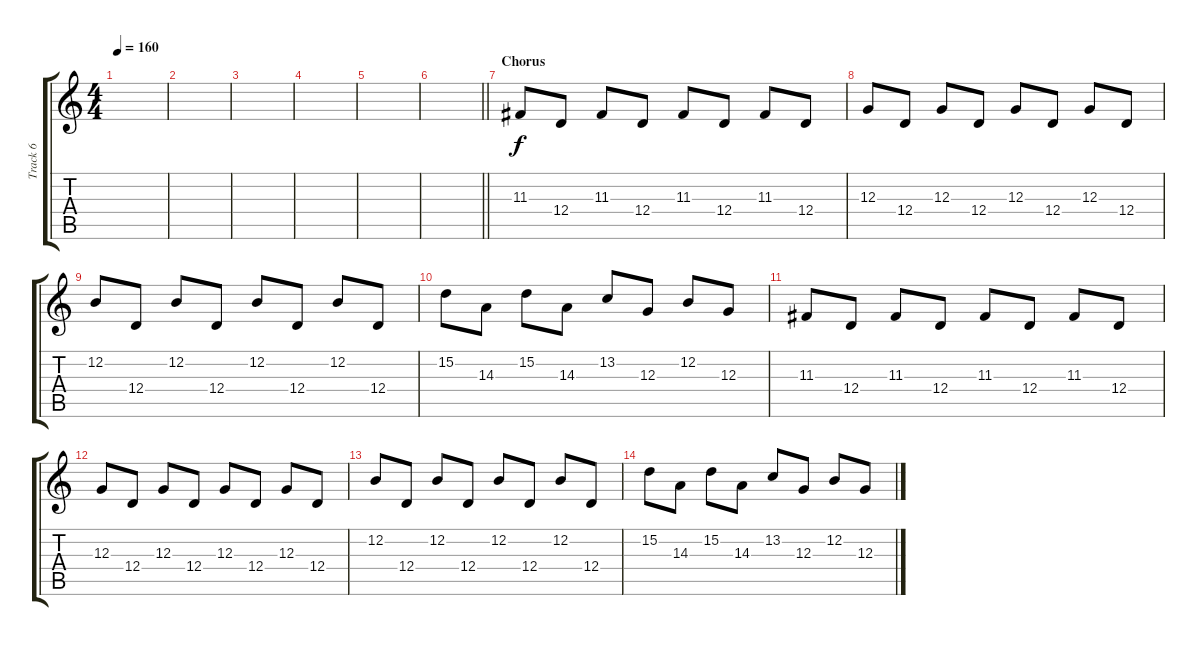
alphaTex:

\track ("Track 6" "Track 6") {instrument lead2sawtooth}
\staff {score tabs}
\tuning (E4 B3 G3 D3 A2 E2) {hide}
\ts (4 4)
\tempo 160
\clef g2
\ks c
|
|
|
|
|
\barLineRight lightlight
|
\section ("" "Chorus")
11.3.8 12.4.8 11.3.8 12.4.8 11.3.8 12.4.8 11.3.8 12.4.8 |
12.3.8 12.4.8 12.3.8 12.4.8 12.3.8 12.4.8 12.3.8 12.4.8 |
12.2.8 12.4.8 12.2.8 12.4.8 12.2.8 12.4.8 12.2.8 12.4.8 |
15.2.8 14.3.8 15.2.8 14.3.8 13.2.8 12.3.8 12.2.8 12.3.8 |
11.3.8 12.4.8 11.3.8 12.4.8 11.3.8 12.4.8 11.3.8 12.4.8 |
12.3.8 12.4.8 12.3.8 12.4.8 12.3.8 12.4.8 12.3.8 12.4.8 |
12.2.8 12.4.8 12.2.8 12.4.8 12.2.8 12.4.8 12.2.8 12.4.8 |
15.2.8 14.3.8 15.2.8 14.3.8 13.2.8 12.3.8 12.2.8 12.3.8
